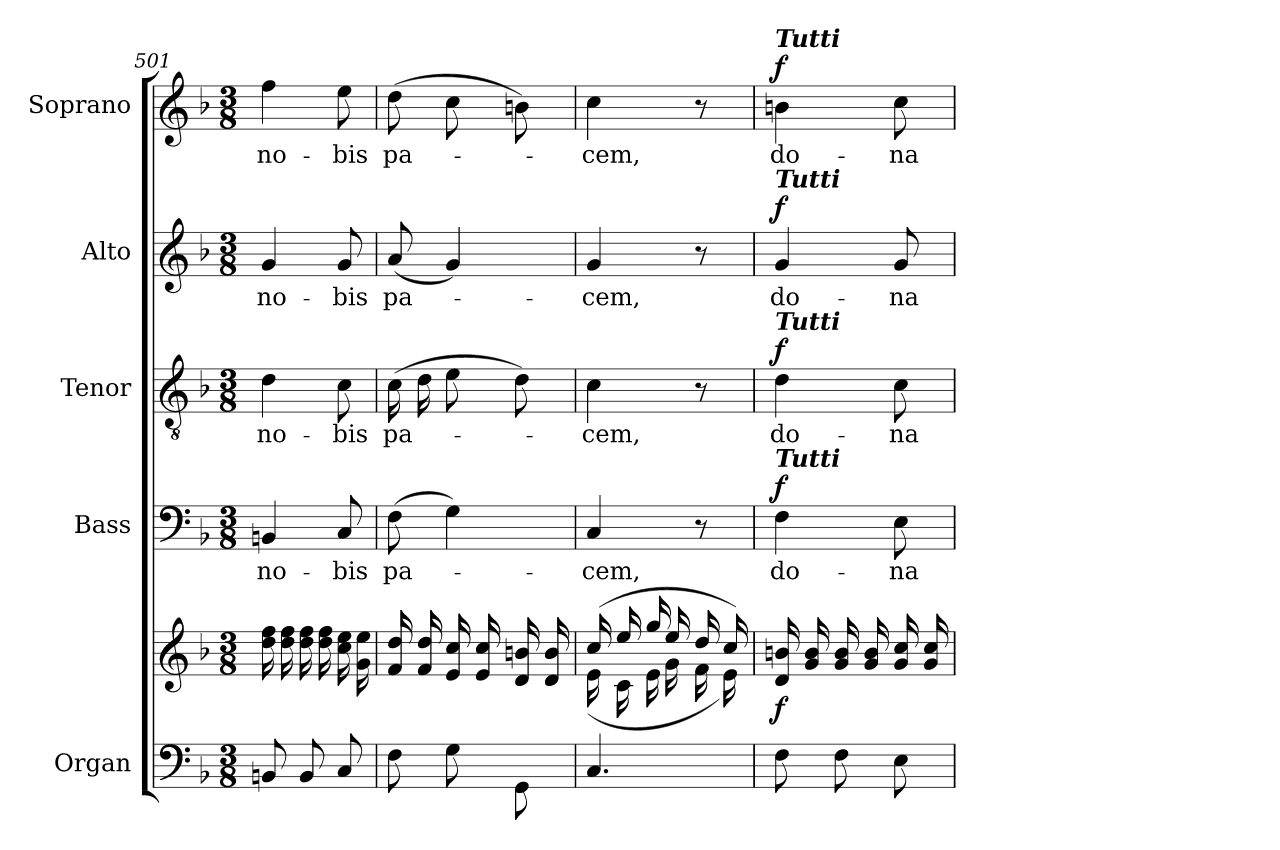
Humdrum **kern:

**kern	**kern	**dynam	**kern	**text	**dynam	**kern	**text	**dynam	**kern	**text	**dynam	**kern	**text	**dynam
*part5	*part5	*part5	*part4	*part4	*part4	*part3	*part3	*part3	*part2	*part2	*part2	*part1	*part1	*part1
*staff6	*staff5	*staff5/6	*staff4	*staff4	*staff4	*staff3	*staff3	*staff3	*staff2	*staff2	*staff2	*staff1	*staff1	*staff1
*I"Organ	*	*	*I"Bass	*	*	*I"Tenor	*	*	*I"Alto	*	*	*I"Soprano	*	*
*I'Org.	*	*	*I'B.	*	*	*I'T.	*	*	*I'A.	*	*	*I'S.	*	*
*clefF4	*clefG2	*	*clefF4	*	*	*clefGv2	*	*	*clefG2	*	*	*clefG2	*	*
*	*	*	*	*	*	*ITrd7c12	*	*	*	*	*	*	*	*
*k[b-]	*k[b-]	*	*k[b-]	*	*	*k[b-]	*	*	*k[b-]	*	*	*k[b-]	*	*
*F:	*F:	*	*F:	*	*	*F:	*	*	*F:	*	*	*F:	*	*
*M3/8	*M3/8	*	*M3/8	*	*	*M3/8	*	*	*M3/8	*	*	*M3/8	*	*
=501	=501	=501	=501	=501	=501	=501	=501	=501	=501	=501	=501	=501	=501	=501
!	!	!	!	!LO:LY:b:color=#000000	!	!	!	!	!	!	!	!	!	!
!	!	!	!	!	!	!	!LO:LY:b:color=#000000	!	!	!	!	!	!	!
!	!	!	!	!	!	!	!	!	!	!LO:LY:b:color=#000000	!	!	!	!
!	!	!	!	!	!	!	!	!	!	!	!	!	!LO:LY:b:color=#000000	!
8BBni/	16ddi\ 16ffi	.	4BBni/	no-	.	4Di\	no-	.	4gi/	no-	.	4ffi\	no-	.
.	16ddi\ 16ffi	.	.	.	.	.	.	.	.	.	.	.	.	.
8BBi/	16ddi\ 16ffi	.	.	.	.	.	.	.	.	.	.	.	.	.
.	16ddi\ 16ffi	.	.	.	.	.	.	.	.	.	.	.	.	.
!	!	!	!	!LO:LY:b:color=#000000	!	!	!	!	!	!	!	!	!	!
!	!	!	!	!	!	!	!LO:LY:b:color=#000000	!	!	!	!	!	!	!
!	!	!	!	!	!	!	!	!	!	!LO:LY:b:color=#000000	!	!	!	!
!	!	!	!	!	!	!	!	!	!	!	!	!	!LO:LY:b:color=#000000	!
8Ci/	16cci\ 16eei	.	8Ci/	-bis	.	8Ci\	-bis	.	8gi/	-bis	.	8eei\	-bis	.
.	16gi\ 16eei	.	.	.	.	.	.	.	.	.	.	.	.	.
=502	=502	=502	=502	=502	=502	=502	=502	=502	=502	=502	=502	=502	=502	=502
!	!	!	!	!LO:LY:b:color=#000000	!	!	!	!	!	!	!	!	!	!
!	!	!	!	!	!	!	!LO:LY:b:color=#000000	!	!	!	!	!	!	!
!	!	!	!	!	!	!	!	!	!	!LO:LY:b:color=#000000	!	!	!	!
!	!	!	!	!	!	!	!	!	!	!	!	!	!LO:LY:b:color=#000000	!
8Fi\	16fi/ 16ddi	.	(8Fi\	pa-	.	(16Ci\	pa-	.	(8ai/	pa-	.	(8ddi\	pa-	.
.	16fi/ 16ddi	.	.	.	.	16Di\	.	.	.	.	.	.	.	.
8Gi\	16ei/ 16cci	.	4Gi\)	.	.	8Ei\	.	.	4gi/)	.	.	8cci\	.	.
.	16ei/ 16cci	.	.	.	.	.	.	.	.	.	.	.	.	.
8GGi\	16di/ 16bni	.	.	.	.	8Di\)	.	.	.	.	.	8bni\)	.	.
.	16di/ 16bi	.	.	.	.	.	.	.	.	.	.	.	.	.
!!LO:LB:g=z
=503	=503	=503	=503	=503	=503	=503	=503	=503	=503	=503	=503	=503	=503	=503
*	*^	*	*	*	*	*	*	*	*	*	*	*	*	*
!	!	!	!	!	!LO:LY:b:color=#000000	!	!	!	!	!	!	!	!	!	!
!	!	!	!	!	!	!	!	!LO:LY:b:color=#000000	!	!	!	!	!	!	!
!	!	!	!	!	!	!	!	!	!	!	!LO:LY:b:color=#000000	!	!	!	!
!	!	!	!	!	!	!	!	!	!	!	!	!	!	!LO:LY:b:color=#000000	!
4.Ci/	(16cci/	(16ei\	.	4Ci/	-cem,	.	4Ci\	-cem,	.	4gi/	-cem,	.	4cci\	-cem,	.
.	16eei/	16ci\	.	.	.	.	.	.	.	.	.	.	.	.	.
.	16ggi/	16ei\	.	.	.	.	.	.	.	.	.	.	.	.	.
.	16eei/	16gi\	.	.	.	.	.	.	.	.	.	.	.	.	.
.	16ddi/	16fi\	.	8r	.	.	8r	.	.	8r	.	.	8r	.	.
.	16cci/)	16ei\)	.	.	.	.	.	.	.	.	.	.	.	.	.
*	*v	*v	*	*	*	*	*	*	*	*	*	*	*	*	*
=504	=504	=504	=504	=504	=504	=504	=504	=504	=504	=504	=504	=504	=504	=504
*	*^	*	*	*	*	*	*	*	*	*	*	*	*	*
!	!	!	!	!	!LO:LY:b:color=#000000	!	!	!	!	!	!	!	!	!	!
*	*v	*v	*	*	*	*	*	*	*	*	*	*	*	*	*
*	*^	*	*	*	*	*	*	*	*	*	*	*	*	*
!	!	!	!	!	!	!	!	!LO:LY:b:color=#000000	!	!	!	!	!	!	!
*	*v	*v	*	*	*	*	*	*	*	*	*	*	*	*	*
*	*^	*	*	*	*	*	*	*	*	*	*	*	*	*
!	!	!	!	!	!	!	!	!	!	!	!LO:LY:b:color=#000000	!	!	!	!
*	*v	*v	*	*	*	*	*	*	*	*	*	*	*	*	*
*	*^	*	*	*	*	*	*	*	*	*	*	*	*	*
!	!	!	!	!	!	!	!	!	!	!	!	!	!LO:TX:a:Bi:t=Tutti	!	!
!	!	!	!	!	!	!	!	!	!	!LO:TX:a:Bi:t=Tutti	!	!	!	!	!
!	!	!	!	!	!	!	!LO:TX:a:Bi:t=Tutti	!	!	!	!	!	!	!	!
!	!	!	!	!LO:TX:a:Bi:t=Tutti	!	!	!	!	!	!	!	!	!	!	!
!	!	!	!	!	!	!	!	!	!	!	!	!	!	!LO:LY:b:color=#000000	!
*	*v	*v	*	*	*	*	*	*	*	*	*	*	*	*	*
8Fi\	16di/ 16bni	f	4Fi\	do-	f	4Di\	do-	f	4gi/	do-	f	4bni\	do-	f
.	16gi/ 16bi	.	.	.	.	.	.	.	.	.	.	.	.	.
8Fi\	16gi/ 16bi	.	.	.	.	.	.	.	.	.	.	.	.	.
.	16gi/ 16bi	.	.	.	.	.	.	.	.	.	.	.	.	.
!	!	!	!	!LO:LY:b:color=#000000	!	!	!	!	!	!	!	!	!	!
!	!	!	!	!	!	!	!LO:LY:b:color=#000000	!	!	!	!	!	!	!
!	!	!	!	!	!	!	!	!	!	!LO:LY:b:color=#000000	!	!	!	!
!	!	!	!	!	!	!	!	!	!	!	!	!	!LO:LY:b:color=#000000	!
8Ei\	16gi/ 16cci	.	8Ei\	-na	.	8Ci\	-na	.	8gi/	-na	.	8cci\	-na	.
.	16gi/ 16cci	.	.	.	.	.	.	.	.	.	.	.	.	.
=	=	=	=	=	=	=	=	=	=	=	=	=	=	=
*-	*-	*-	*-	*-	*-	*-	*-	*-	*-	*-	*-	*-	*-	*-
